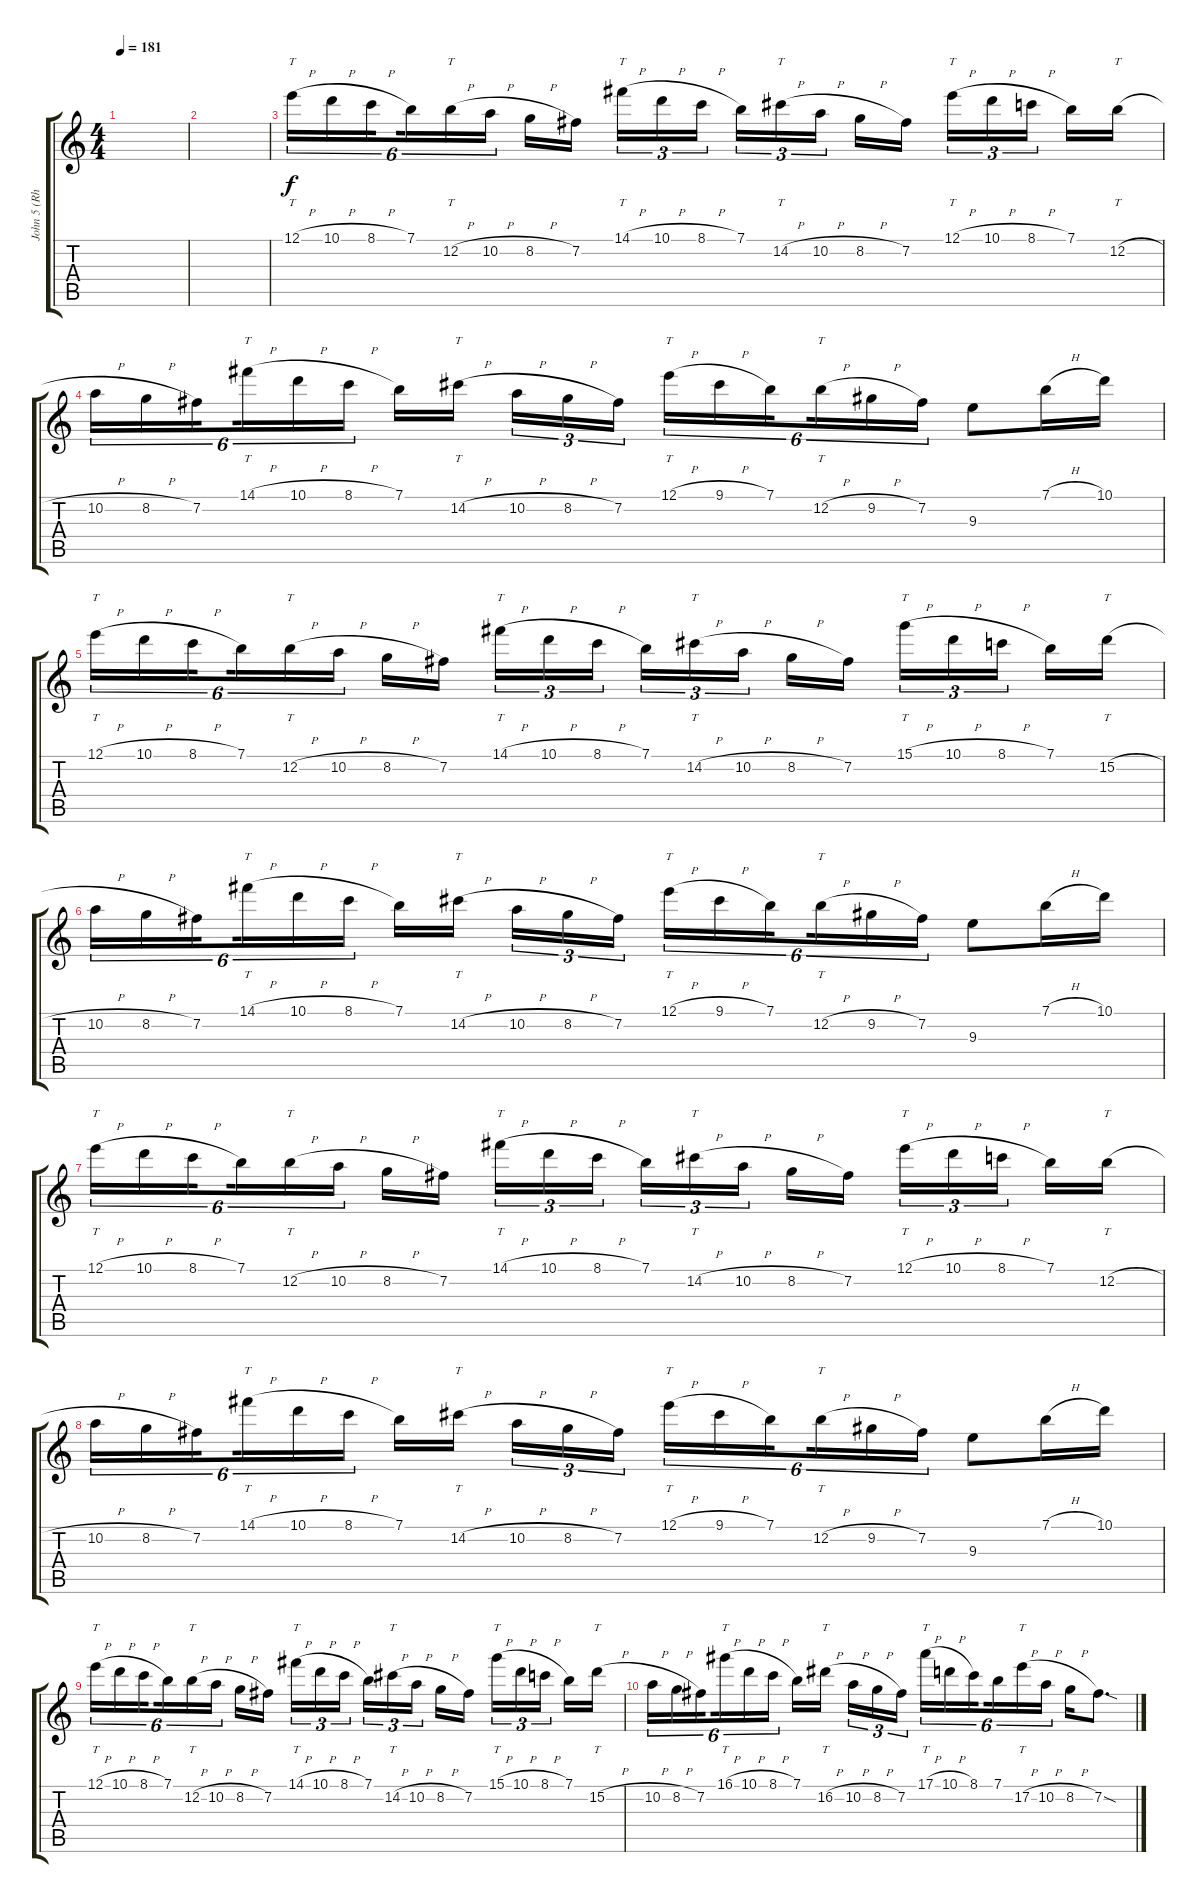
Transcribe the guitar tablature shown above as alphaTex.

\track ("John 5 (Rhythm 1)" "John 5 (Rh") {instrument overdrivenguitar}
\staff {score tabs}
\tuning (E4 B3 G3 D3 A2 E2) {hide}
\ts (4 4)
\tempo 181
\clef g2
\ks c
|
|
12.1{h}.16{tt tu (6 4) volume 15} 10.1{h}.16{tu (6 4)} 8.1{h}.16{tu (6 4) beam splitsecondary} 7.1.16{tu (6 4)} 12.2{h}.16{tt tu (6 4)} 10.2{h}.16{tu (6 4)} 8.2{h}.16 7.2.16{beam splitsecondary} 14.1{h}.16{tt tu (3 2)} 10.1{h}.16{tu (3 2)} 8.1{h}.16{tu (3 2)} 7.1.16{tu (3 2)} 14.2{h}.16{tt tu (3 2)} 10.2{h}.16{tu (3 2) beam splitsecondary} 8.2{h}.16 7.2.16 12.1{h}.16{tt tu (3 2)} 10.1{h}.16{tu (3 2)} 8.1{h}.16{tu (3 2) beam splitsecondary} 7.1.16 12.2{h}.16{tt} |
10.2{h}.16{tu (6 4)} 8.2{h}.16{tu (6 4)} 7.2.16{tu (6 4) beam splitsecondary} 14.1{h}.16{tt tu (6 4)} 10.1{h}.16{tu (6 4)} 8.1{h}.16{tu (6 4)} 7.1.16 14.2{h}.16{tt beam splitsecondary} 10.2{h}.16{tu (3 2)} 8.2{h}.16{tu (3 2)} 7.2.16{tu (3 2)} 12.1{h}.16{tt tu (6 4)} 9.1{h}.16{tu (6 4)} 7.1.16{tu (6 4) beam splitsecondary} 12.2{h}.16{tt tu (6 4)} 9.2{h}.16{tu (6 4)} 7.2.16{tu (6 4)} 9.3.8 7.1{h}.16 10.1.16 |
12.1{h}.16{tt tu (6 4)} 10.1{h}.16{tu (6 4)} 8.1{h}.16{tu (6 4) beam splitsecondary} 7.1.16{tu (6 4)} 12.2{h}.16{tt tu (6 4)} 10.2{h}.16{tu (6 4)} 8.2{h}.16 7.2.16{beam splitsecondary} 14.1{h}.16{tt tu (3 2)} 10.1{h}.16{tu (3 2)} 8.1{h}.16{tu (3 2)} 7.1.16{tu (3 2)} 14.2{h}.16{tt tu (3 2)} 10.2{h}.16{tu (3 2) beam splitsecondary} 8.2{h}.16 7.2.16 15.1{h}.16{tt tu (3 2)} 10.1{h}.16{tu (3 2)} 8.1{h}.16{tu (3 2) beam splitsecondary} 7.1.16 15.2{h}.16{tt} |
10.2{h}.16{tu (6 4)} 8.2{h}.16{tu (6 4)} 7.2.16{tu (6 4) beam splitsecondary} 14.1{h}.16{tt tu (6 4)} 10.1{h}.16{tu (6 4)} 8.1{h}.16{tu (6 4)} 7.1.16 14.2{h}.16{tt beam splitsecondary} 10.2{h}.16{tu (3 2)} 8.2{h}.16{tu (3 2)} 7.2.16{tu (3 2)} 12.1{h}.16{tt tu (6 4)} 9.1{h}.16{tu (6 4)} 7.1.16{tu (6 4) beam splitsecondary} 12.2{h}.16{tt tu (6 4)} 9.2{h}.16{tu (6 4)} 7.2.16{tu (6 4)} 9.3.8 7.1{h}.16 10.1.16 |
12.1{h}.16{tt tu (6 4)} 10.1{h}.16{tu (6 4)} 8.1{h}.16{tu (6 4) beam splitsecondary} 7.1.16{tu (6 4)} 12.2{h}.16{tt tu (6 4)} 10.2{h}.16{tu (6 4)} 8.2{h}.16 7.2.16{beam splitsecondary} 14.1{h}.16{tt tu (3 2)} 10.1{h}.16{tu (3 2)} 8.1{h}.16{tu (3 2)} 7.1.16{tu (3 2)} 14.2{h}.16{tt tu (3 2)} 10.2{h}.16{tu (3 2) beam splitsecondary} 8.2{h}.16 7.2.16 12.1{h}.16{tt tu (3 2)} 10.1{h}.16{tu (3 2)} 8.1{h}.16{tu (3 2) beam splitsecondary} 7.1.16 12.2{h}.16{tt} |
10.2{h}.16{tu (6 4)} 8.2{h}.16{tu (6 4)} 7.2.16{tu (6 4) beam splitsecondary} 14.1{h}.16{tt tu (6 4)} 10.1{h}.16{tu (6 4)} 8.1{h}.16{tu (6 4)} 7.1.16 14.2{h}.16{tt beam splitsecondary} 10.2{h}.16{tu (3 2)} 8.2{h}.16{tu (3 2)} 7.2.16{tu (3 2)} 12.1{h}.16{tt tu (6 4)} 9.1{h}.16{tu (6 4)} 7.1.16{tu (6 4) beam splitsecondary} 12.2{h}.16{tt tu (6 4)} 9.2{h}.16{tu (6 4)} 7.2.16{tu (6 4)} 9.3.8 7.1{h}.16 10.1.16 |
12.1{h}.16{tt tu (6 4)} 10.1{h}.16{tu (6 4)} 8.1{h}.16{tu (6 4) beam splitsecondary} 7.1.16{tu (6 4)} 12.2{h}.16{tt tu (6 4)} 10.2{h}.16{tu (6 4)} 8.2{h}.16 7.2.16{beam splitsecondary} 14.1{h}.16{tt tu (3 2)} 10.1{h}.16{tu (3 2)} 8.1{h}.16{tu (3 2)} 7.1.16{tu (3 2)} 14.2{h}.16{tt tu (3 2)} 10.2{h}.16{tu (3 2) beam splitsecondary} 8.2{h}.16 7.2.16 15.1{h}.16{tt tu (3 2)} 10.1{h}.16{tu (3 2)} 8.1{h}.16{tu (3 2) beam splitsecondary} 7.1.16 15.2{h}.16{tt} |
10.2{h}.16{tu (6 4)} 8.2{h}.16{tu (6 4)} 7.2.16{tu (6 4) beam splitsecondary} 16.1{h}.16{tt tu (6 4)} 10.1{h}.16{tu (6 4)} 8.1{h}.16{tu (6 4)} 7.1.16 16.2{h}.16{tt beam splitsecondary} 10.2{h}.16{tu (3 2)} 8.2{h}.16{tu (3 2)} 7.2.16{tu (3 2)} 17.1{h}.16{tt tu (6 4)} 10.1{h}.16{tu (6 4)} 8.1.16{tu (6 4) beam splitsecondary} 7.1.16{tu (6 4)} 17.2{h}.16{tt tu (6 4)} 10.2{h}.16{tu (6 4)} 8.2{h}.16 7.2{sod}.8{d}
